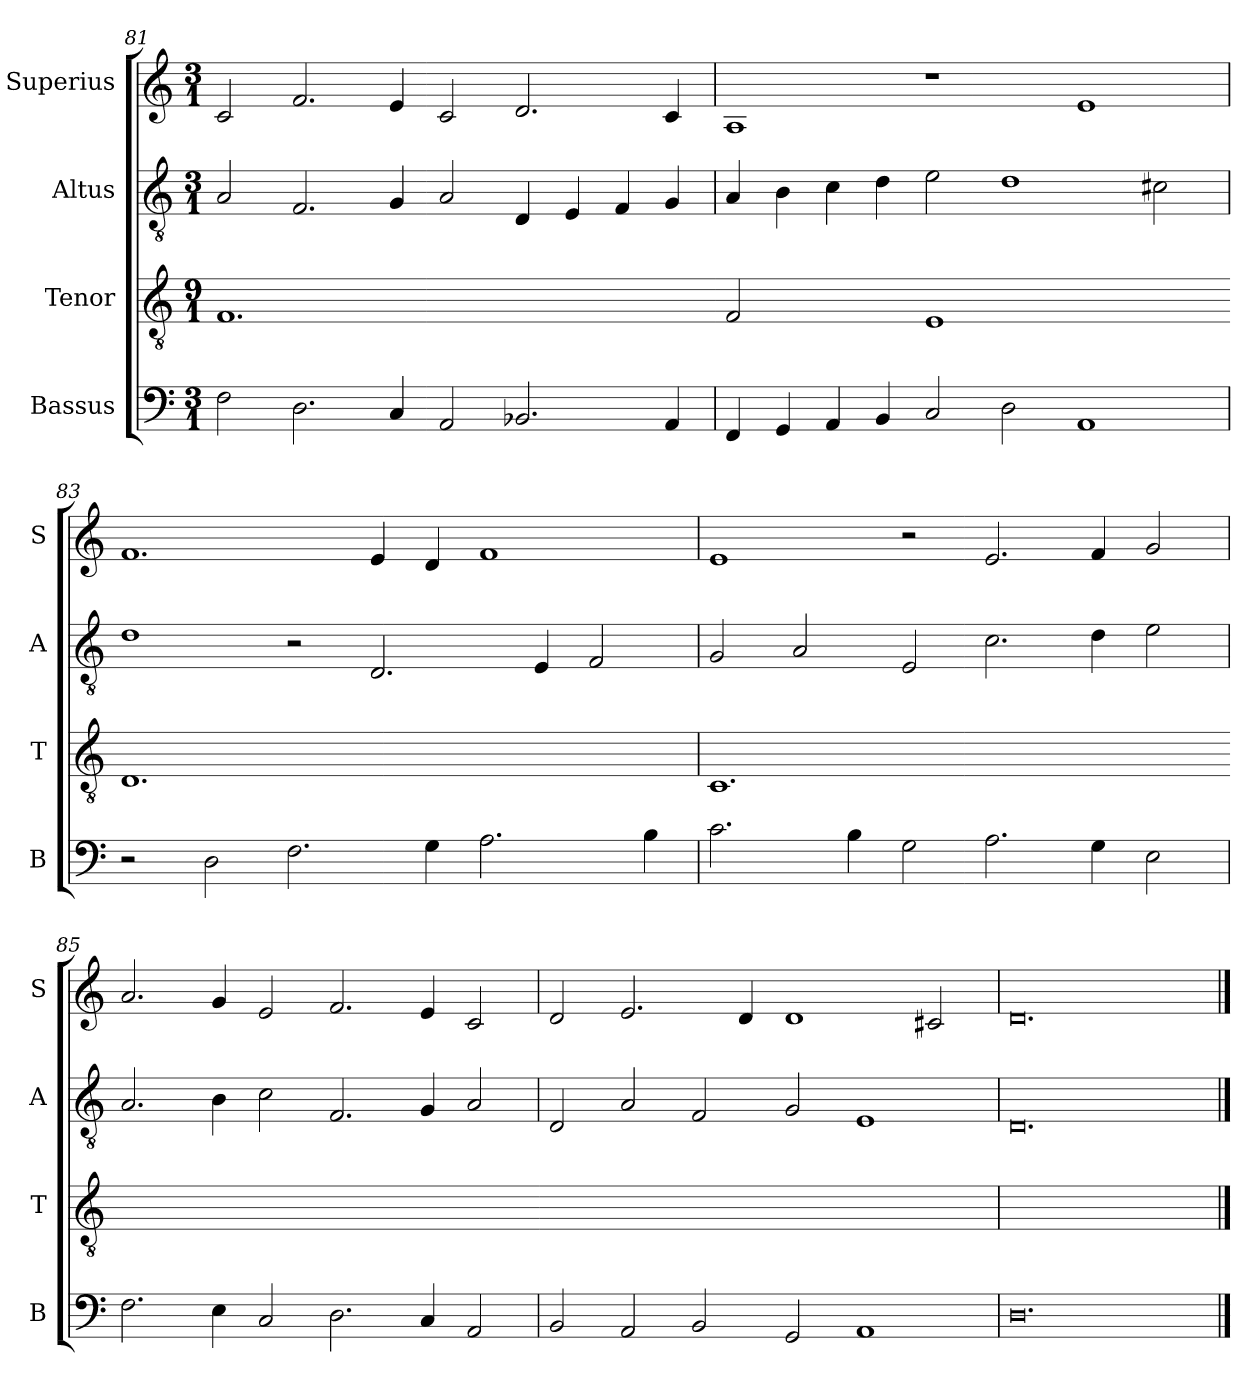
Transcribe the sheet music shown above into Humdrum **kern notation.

**kern	**kern	**kern	**kern
*part4	*part3	*part2	*part1
*staff4	*staff3	*staff2	*staff1
*I"Bassus	*I"Tenor	*I"Altus	*I"Superius
*I'B	*I'T	*I'A	*I'S
*clefF4	*clefGv2	*clefGv2	*clefG2
*k[]	*k[]	*k[]	*k[]
*M3/1	*M9/1	*M3/1	*M3/1
=81	=81	=81	=81
!	!LO:N:vis=1.	!	!
2F\	0.F	2A/	2c/
2.D\	.	2.F/	2.f/
4C/	.	4G/	4e/
2AA/	.	2A/	2c/
2.BB-X/	.	4D/	2.d/
.	.	4E/	.
.	.	4F/	.
4AA/	.	4G/	4c/
=82	=82-	=82	=82
!	!LO:N:vis=2	!	!
4FF/	1F	4A/	1A
4GG/	.	4B\	.
4AA/	.	4c\	.
4BB/	.	4d\	.
!	!LO:N:vis=1	!	!
2C/	0E	2e\	1r
2D\	.	1d	.
1AA	.	.	1e
.	.	2c#X\	.
=83	=83-	=83	=83
!	!LO:N:vis=1.	!	!
2r	0.D	1d	1.f
2D\	.	.	.
2.F\	.	2r	.
.	.	2.D/	4e/
4G\	.	.	4d/
2.A\	.	.	1f
.	.	4E/	.
.	.	2F/	.
4B\	.	.	.
=84	=84	=84	=84
!	!LO:N:vis=1.	!	!
2.c\	0.C	2G/	1e
.	.	2A/	.
4B\	.	.	.
2G\	.	2E/	2r
2.A\	.	2.c\	2.e/
4G\	.	4d\	4f/
2E\	.	2e\	2g/
=85	=85-	=85	=85
!	!LO:N:vis=1.	!	!
2.F\	0.r	2.A/	2.a/
4E\	.	4B\	4g/
2C/	.	2c\	2e/
2.D\	.	2.F/	2.f/
4C/	.	4G/	4e/
2AA/	.	2A/	2c/
=86	=86-	=86	=86
!	!LO:N:vis=1.	!	!
2BB/	0.r	2D/	2d/
2AA/	.	2A/	2.e/
2BB/	.	2F/	.
.	.	.	4d/
2GG/	.	2G/	1d
1AA	.	1E	.
.	.	.	2c#X/
=87	=87	=87	=87
!	!LO:N:vis=1.	!	!
0.D	0.r	0.D	0.d
==	==	==	==
*-	*-	*-	*-
